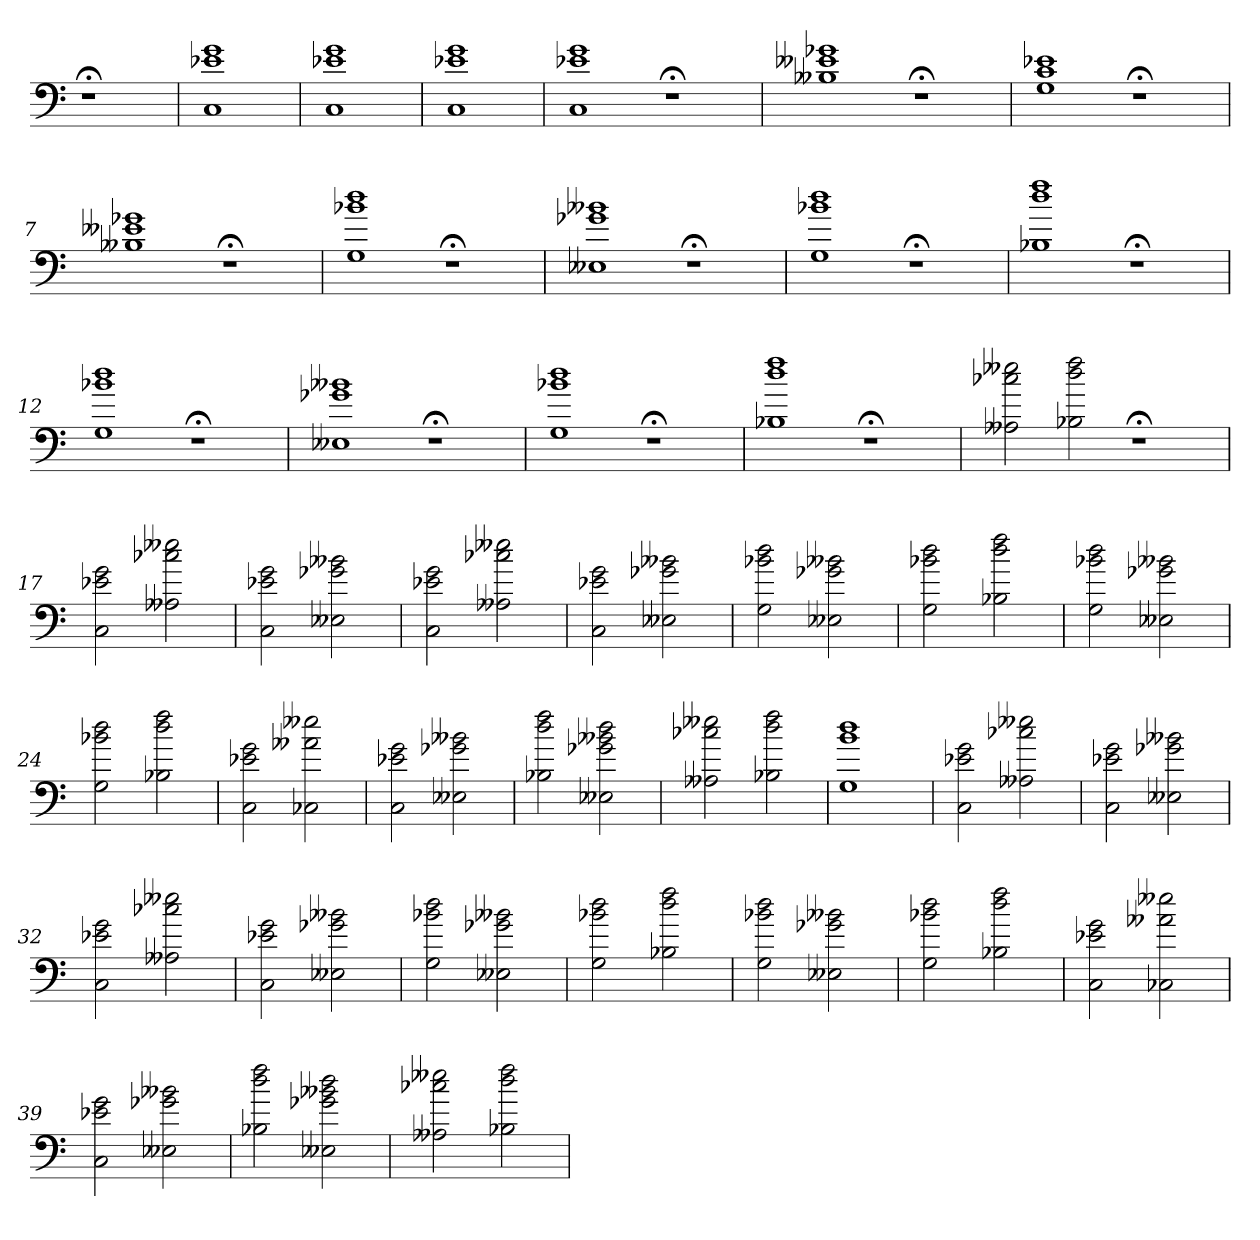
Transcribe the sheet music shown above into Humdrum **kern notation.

**kern
*part1
*staff1
=
1r;<
=1
1C 1e-X 1g
=2
1C 1e-X 1g
=3
1C 1e-X 1g
=4
1C 1e-X 1g
1r;<
=5
1B--X 1e--X 1g-X
1r;<
=6
1G 1c 1e-X
1r;<
=7
1B--X 1e--X 1g-X
1r;<
=8
1G 1b-X 1dd
1r;<
=9
1E--X 1g-X 1b--X
1r;<
=10
1G 1b-X 1dd
1r;<
=11
1B-X 1dd 1ff
1r;<
=12
1G 1b-X 1dd
1r;<
=13
1E--X 1g-X 1b--X
1r;<
=14
1G 1b-X 1dd
1r;<
=15
1B-X 1dd 1ff
1r;<
=16
2A--X 2cc-X 2ee--X
2B-X 2dd 2ff
1r;<
=17
2C 2e-X 2g
2A--X 2cc-X 2ee--X
=18
2C 2e-X 2g
2E--X 2g-X 2b--X
=19
2C 2e-X 2g
2A--X 2cc-X 2ee--X
=20
2C 2e-X 2g
2E--X 2g-X 2b--X
=21
2G 2b-X 2dd
2E--X 2g-X 2b--X
=22
2G 2b-X 2dd
2B-X 2dd 2ff
=23
2G 2b-X 2dd
2E--X 2g-X 2b--X
=24
2G 2b-X 2dd
2B-X 2dd 2ff
=25
2C 2e-X 2g
2C-X 2a--X 2ee--X
=26
2C 2e-X 2g
2E--X 2g-X 2b--X
=27
2B-X 2dd 2ff
2E--X 2g-X 2b--X 2dd
=28
2A--X 2cc-X 2ee--X
2B-X 2dd 2ff
=29
1G 1b 1dd
=30
2C 2e-X 2g
2A--X 2cc-X 2ee--X
=31
2C 2e-X 2g
2E--X 2g-X 2b--X
=32
2C 2e-X 2g
2A--X 2cc-X 2ee--X
=33
2C 2e-X 2g
2E--X 2g-X 2b--X
=34
2G 2b-X 2dd
2E--X 2g-X 2b--X
=35
2G 2b-X 2dd
2B-X 2dd 2ff
=36
2G 2b-X 2dd
2E--X 2g-X 2b--X
=37
2G 2b-X 2dd
2B-X 2dd 2ff
=38
2C 2e-X 2g
2C-X 2a--X 2ee--X
=39
2C 2e-X 2g
2E--X 2g-X 2b--X
=40
2B-X 2dd 2ff
2E--X 2g-X 2b--X 2dd
=41
2A--X 2cc-X 2ee--X
2B-X 2dd 2ff
=
*-
